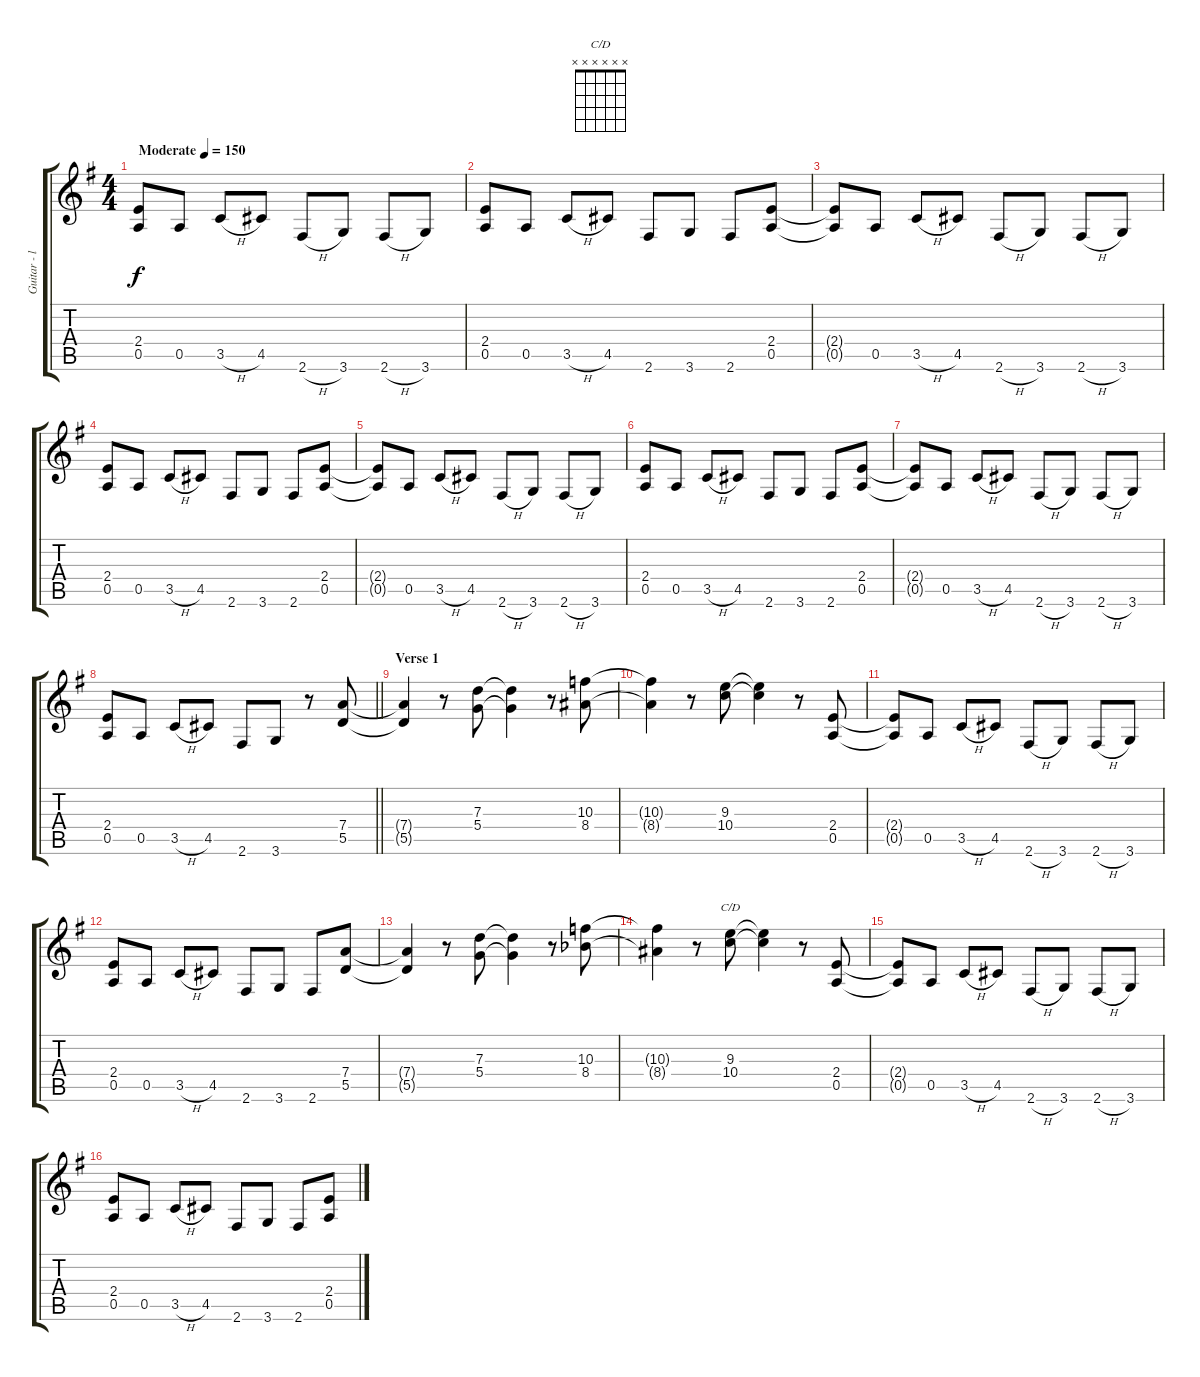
\track ("Guitar - left" "Guitar - l") {instrument distortionguitar}
\staff {score tabs}
\tuning (E4 B3 G3 D3 A2 E2) {hide}
\chord ("C/D" x x x x x x)
\ts (4 4)
\tempo (150 "Moderate")
\clef g2
\ks g
(2.4 0.5).8{dy f instrument distortionguitar} 0.5.8 3.5{h}.8 4.5.8 2.6{h}.8 3.6.8 2.6{h}.8 3.6.8 |
(2.4 0.5).8 0.5.8 3.5{h}.8 4.5.8 2.6.8 3.6.8 2.6.8 (2.4 0.5).8 |
(2.4{t} 0.5{t}).8 0.5.8 3.5{h}.8 4.5.8 2.6{h}.8 3.6.8 2.6{h}.8 3.6.8 |
(2.4 0.5).8 0.5.8 3.5{h}.8 4.5.8 2.6.8 3.6.8 2.6.8 (2.4 0.5).8 |
(2.4{t} 0.5{t}).8 0.5.8 3.5{h}.8 4.5.8 2.6{h}.8 3.6.8 2.6{h}.8 3.6.8 |
(2.4 0.5).8 0.5.8 3.5{h}.8 4.5.8 2.6.8 3.6.8 2.6.8 (2.4 0.5).8 |
(2.4{t} 0.5{t}).8 0.5.8 3.5{h}.8 4.5.8 2.6{h}.8 3.6.8 2.6{h}.8 3.6.8 |
\barLineRight lightlight
(2.4 0.5).8 0.5.8 3.5{h}.8 4.5.8 2.6.8 3.6.8 r.8 (7.4 5.5).8 |
\section ("" "Verse 1")
(7.4{t} 5.5{t}).4 r.8 (7.3 5.4).8 (7.3{t} 5.4{t}).4 r.8 (10.3 8.4).8 |
(10.3{t} 8.4{t}).4 r.8 (9.3 10.4).8 (9.3{t} 10.4{t}).4 r.8 (2.4 0.5).8 |
(2.4{t} 0.5{t}).8 0.5.8 3.5{h}.8 4.5.8 2.6{h}.8 3.6.8 2.6{h}.8 3.6.8 |
(2.4 0.5).8 0.5.8 3.5{h}.8 4.5.8 2.6.8 3.6.8 2.6.8 (7.4 5.5).8 |
(7.4{t} 5.5{t}).4 r.8 (7.3 5.4).8 (7.3{t} 5.4{t}).4 r.8 (10.3 8.4{acc b}).8 |
(10.3{t} 8.4{t}).4 r.8 (9.3 10.4).8{ch "C/D"} (9.3{t} 10.4{t}).4 r.8 (2.4 0.5).8 |
(2.4{t} 0.5{t}).8 0.5.8 3.5{h}.8 4.5.8 2.6{h}.8 3.6.8 2.6{h}.8 3.6.8 |
(2.4 0.5).8 0.5.8 3.5{h}.8 4.5.8 2.6.8 3.6.8 2.6.8 (2.4 0.5).8
